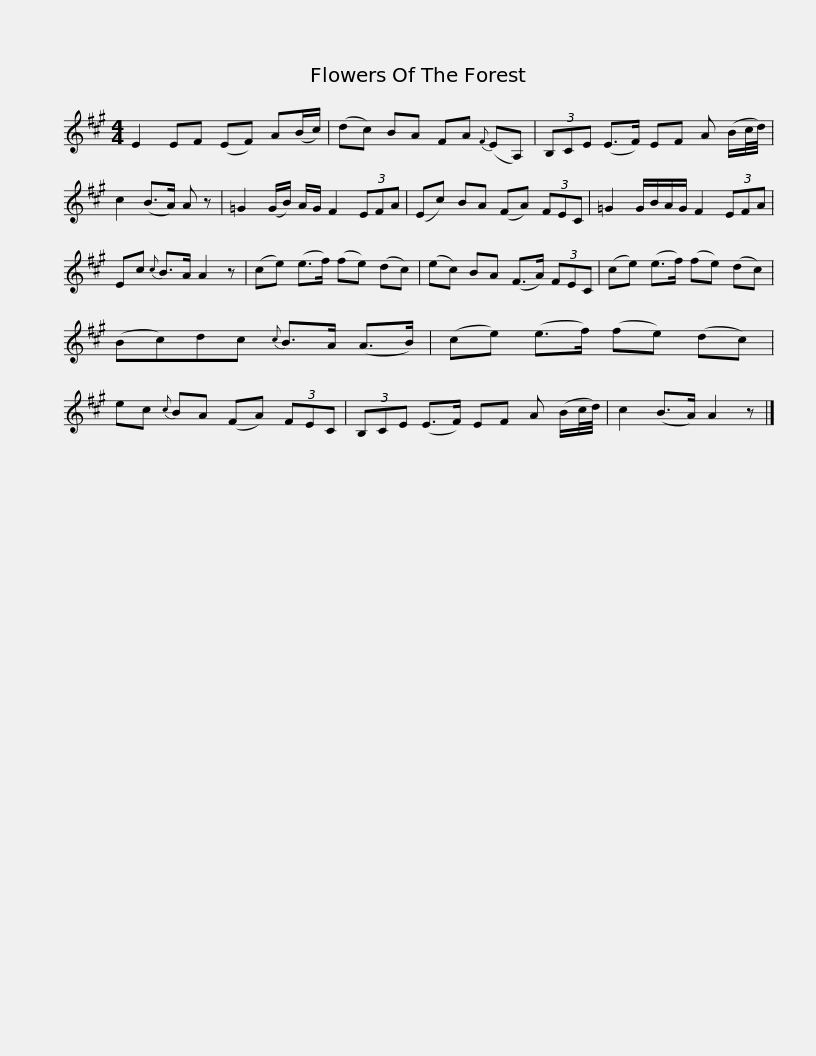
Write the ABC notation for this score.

X:1
L:1/8
M:4/4
I:linebreak $
K:A
V:1 treble
V:1
 E2 EF (EF) A(B/c/) | (dc) BA FA{F} (EA,) | (3B,CE (E>F) EF A (B/c/4d/4) | c2 (B>A) A z | =G2 (G/B/) A/G/ F2 (3EFA |$ %5
 (Ec) BA (FA) (3FEC | =G2 G/B/A/G/ F2 (3EFA | Ec{c} B>A A2 z | (ce) (e>f) (fe) (dc) | (ec) BA (F>A) (3FEC |$ %10
 (ce) (e>f) (fe) (dc) | (Bc)dc{c} B>A (A>B) | (ce) (e>f) (fe) (dc) | ec{c} BA (FA) (3FEC |$ (3B,CE (E>F) EF A (B/c/4d/4) | %15
 c2 (B>A) A2 z |] %16
